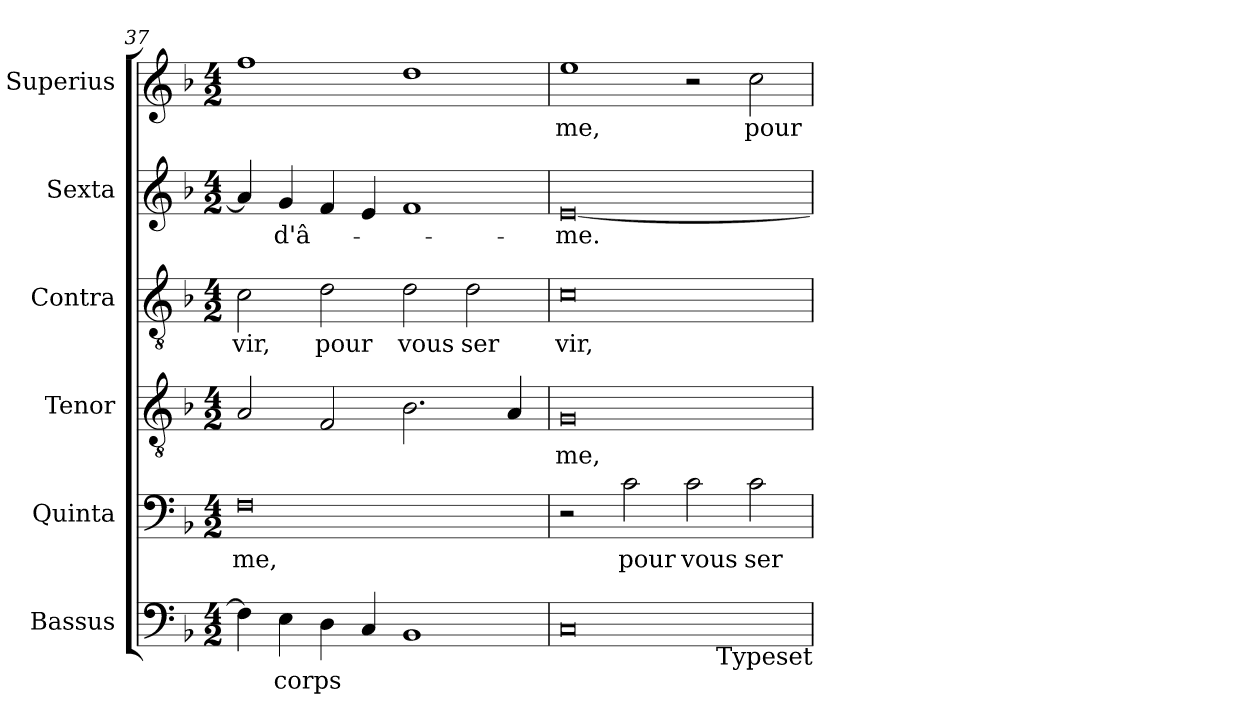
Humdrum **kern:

**kern	**text	**kern	**text	**kern	**text	**kern	**text	**kern	**text	**kern	**text
*part6	*part6	*part5	*part5	*part4	*part4	*part3	*part3	*part2	*part2	*part1	*part1
*staff6	*staff6	*staff5	*staff5	*staff4	*staff4	*staff3	*staff3	*staff2	*staff2	*staff1	*staff1
*I"Bassus	*	*I"Quinta	*	*I"Tenor	*	*I"Contra	*	*I"Sexta	*	*I"Superius	*
!!LO:LB:g=z
*clefF4	*	*clefF4	*	*clefGv2	*	*clefGv2	*	*clefG2	*	*clefG2	*
*k[b-]	*	*k[b-]	*	*k[b-]	*	*k[b-]	*	*k[b-]	*	*k[b-]	*
*F:	*	*F:	*	*F:	*	*F:	*	*F:	*	*F:	*
*M4/2	*	*M4/2	*	*M4/2	*	*M4/2	*	*M4/2	*	*M4/2	*
=37	=37	=37	=37	=37	=37	=37	=37	=37	=37	=37	=37
!	!	!	!LO:LY:b:cj	!	!	!	!LO:LY:b:cj	!	!	!	!
4F\]	.	0F	-me,	2A/	.	2c\	vir,	4a/]	.	1ff	.
!	!LO:LY:b	!	!	!	!	!	!	!	!LO:LY:b	!	!
4E\	corps	.	.	.	.	.	.	4g/	d'â-	.	.
!	!	!	!	!	!	!	!LO:LY:b:cj	!	!	!	!
4D\	.	.	.	2F/	.	2d\	pour	4f/	.	.	.
4C/	.	.	.	.	.	.	.	4e/	.	.	.
!	!	!	!	!	!	!	!LO:LY:b:cj	!	!	!	!
1BB-	.	.	.	2.B-\	.	2d\	vous	1f	.	1dd	.
!	!	!	!	!	!	!	!LO:LY:b:cj	!	!	!	!
.	.	.	.	.	.	2d\	ser	.	.	.	.
.	.	.	.	4A/	.	.	.	.	.	.	.
=38	=38	=38	=38	=38	=38	=38	=38	=38	=38	=38	=38
!	!	!	!	!	!LO:LY:b:cj	!	!LO:LY:b:cj	!	!LO:LY:b:cj	!	!LO:LY:b:cj
0C	.	2r	.	0G	me,	0c	vir,	[<0e	-me.	1ee	-me,
!	!	!	!LO:LY:b:cj	!	!	!	!	!	!	!	!
.	.	2c\	pour	.	.	.	.	.	.	.	.
!	!	!	!LO:LY:b:cj	!	!	!	!	!	!	!	!
.	.	2c\	vous	.	.	.	.	.	.	2r	.
!	!	!	!LO:LY:b:cj	!	!	!	!	!	!	!	!LO:LY:b:cj
.	.	2c\	ser-	.	.	.	.	.	.	2cc\	pour
!LO:TX:b:t=Typeset	!	!	!	!	!	!	!	!	!	!	!
=	=	=	=	=	=	=	=	=	=	=	=
*-	*-	*-	*-	*-	*-	*-	*-	*-	*-	*-	*-
